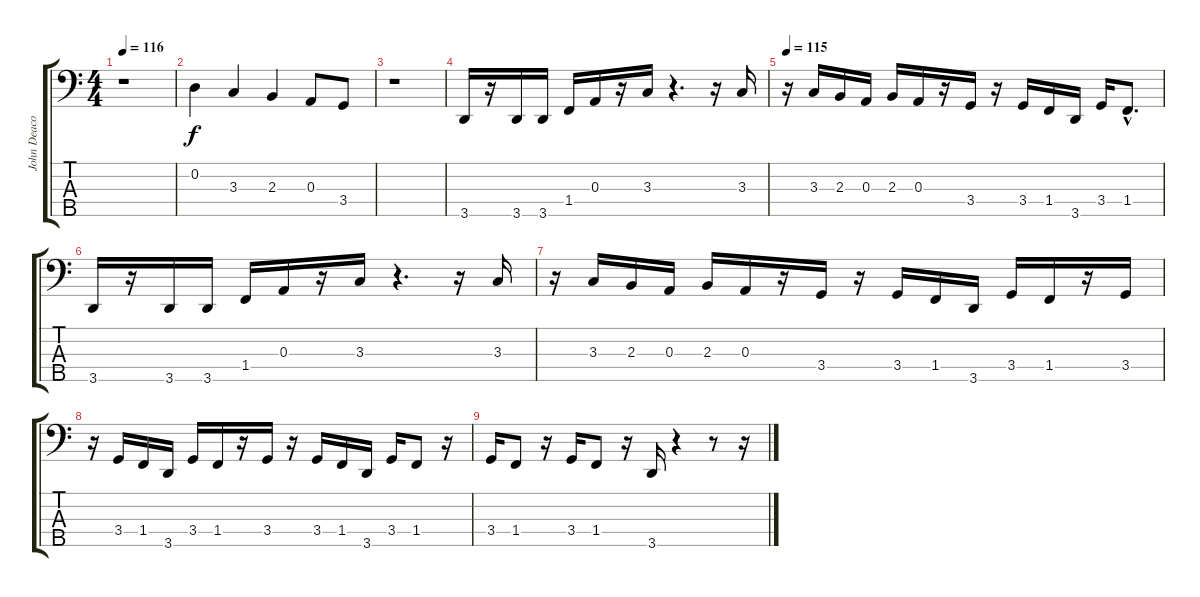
\track ("John Deacon" "John Deaco") {instrument acousticguitarnylon}
\staff {score tabs}
\tuning (G2 D2 A1 E1 B0) {hide}
\ts (4 4)
\tempo 116
\clef f4
\ks c
r.1{dy f} |
0.2.4 3.3.4 2.3.4 0.3.8 3.4.8 |
r.1 |
3.5.16 r.16 3.5.16 3.5.16 1.4.16 0.3.16 r.16 3.3.16 r.4{d} r.16 3.3.16 |
\tempo 115
r.16 3.3.16 2.3.16 0.3.16 2.3.16 0.3.16 r.16 3.4.16 r.16 3.4.16 1.4.16 3.5.16 3.4.16 1.4{hac}.8{d} |
3.5.16 r.16 3.5.16 3.5.16 1.4.16 0.3.16 r.16 3.3.16 r.4{d} r.16 3.3.16 |
r.16 3.3.16 2.3.16 0.3.16 2.3.16 0.3.16 r.16 3.4.16 r.16 3.4.16 1.4.16 3.5.16 3.4.16 1.4.16 r.16 3.4.16 |
r.16 3.4.16 1.4.16 3.5.16 3.4.16 1.4.16 r.16 3.4.16 r.16 3.4.16 1.4.16 3.5.16 3.4.16 1.4.8 r.16 |
3.4.16 1.4.8 r.16 3.4.16 1.4.8 r.16 3.5.16 r.4 r.8 r.16
